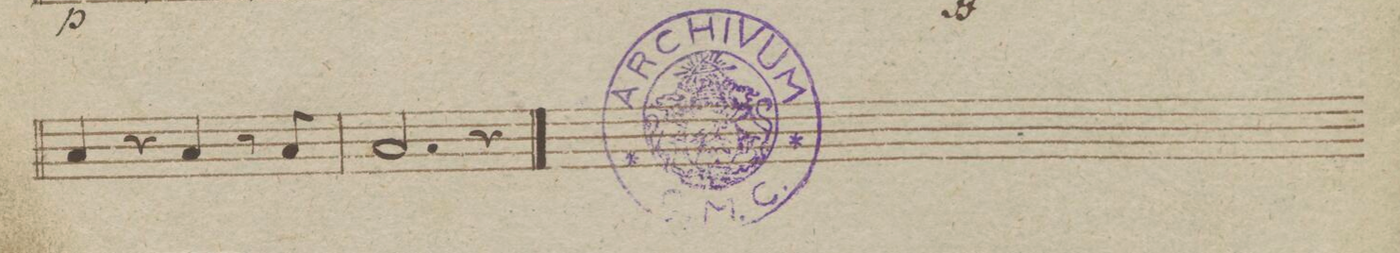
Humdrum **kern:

**kern	**dynam
*I"Viola	*
*clefC3	*
*k[b-e-]	*
*met(c|)	*
*M2/2	*
4B-/	.
4r	.
4B-/	.
8r	.
8B-/	.
=123	=123
2.B-/	.
4r	.
==	==
*-	*-
